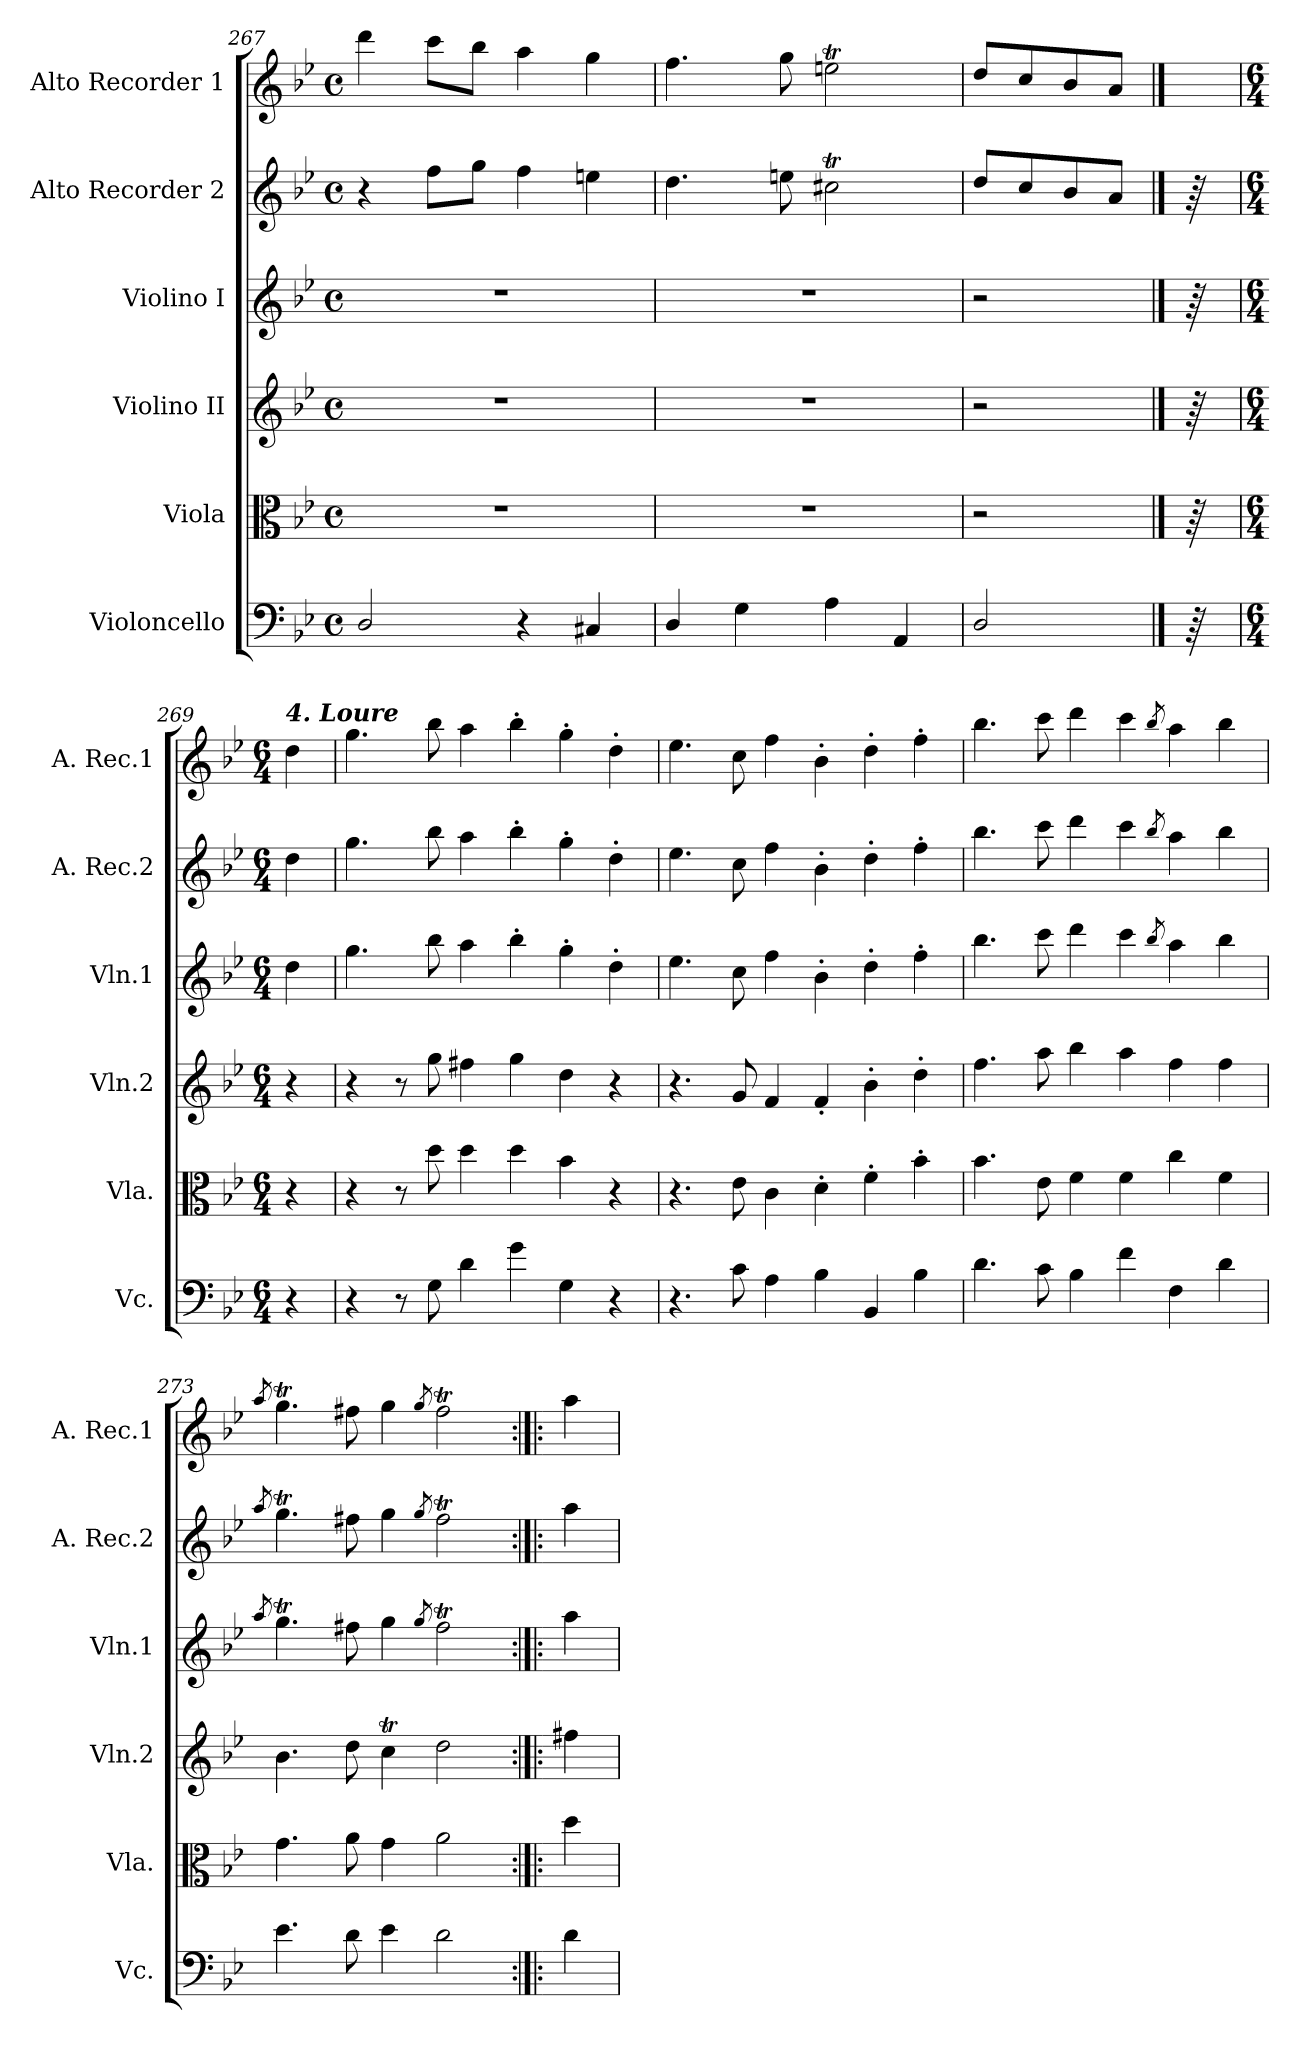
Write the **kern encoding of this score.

**kern	**kern	**kern	**kern	**kern	**kern
*part6	*part5	*part4	*part3	*part2	*part1
*staff6	*staff5	*staff4	*staff3	*staff2	*staff1
*I"Violoncello	*I"Viola	*I"Violino II	*I"Violino I	*I"Alto Recorder 2	*I"Alto Recorder 1
*I'Vc.	*I'Vla.	*I'Vln.2	*I'Vln.1	*I'A. Rec.2	*I'A. Rec.1
*clefF4	*clefC3	*clefG2	*clefG2	*clefG2	*clefG2
*k[b-e-]	*k[b-e-]	*k[b-e-]	*k[b-e-]	*k[b-e-]	*k[b-e-]
*M4/4	*M4/4	*M4/4	*M4/4	*M4/4	*M4/4
*met(c)	*met(c)	*met(c)	*met(c)	*met(c)	*met(c)
=267	=267	=267	=267	=267	=267
2D/	1r	1r	1r	4r	4ddd\
.	.	.	.	8ff\L	8ccc\L
.	.	.	.	8gg\J	8bb-\J
4r	.	.	.	4ff\	4aa\
4C#X/	.	.	.	4een\	4gg\
=268	=268	=268	=268	=268	=268
4D/	1r	1r	1r	4.dd\	4.ff\
4G\	.	.	.	.	.
.	.	.	.	8een\	8gg\
4A\	.	.	.	2cc#Xt\	2eent\
4AA/	.	.	.	.	.
=269	=269	=269	=269	=269	=269
2D/	2r	2r	2r	8dd/L	8dd/L
.	.	.	.	8cc/	8cc/
.	.	.	.	8b-/	8b-/
.	.	.	.	8a/J	8a/J
==269X5	==269X5	==269X5	==269X5	==269X5	==269X5
64r	64r	64r	64r	64r	64ryy
!!LO:LB:g=z
=269X6	=269X6	=269X6	=269X6	=269X6	=269X6
*M6/4	*M6/4	*M6/4	*M6/4	*M6/4	*M6/4
*	*	*	*	*	*MM120
!	!	!	!	!	!LO:TX:a:Bi:t=4. Loure
4r	4r	4r	4dd\	4dd\	4dd\
=270	=270	=270	=270	=270	=270
4r	4r	4r	4.gg\	4.gg\	4.gg\
8r	8r	8r	.	.	.
8G\	8dd\	8gg\	8bb-\	8bb-\	8bb-\
4d\	4dd\	4ff#X\	4aa\	4aa\	4aa\
4g\	4dd\	4gg\	4bb-'\	4bb-'\	4bb-'\
4G\	4b-\	4dd\	4gg'\	4gg'\	4gg'\
4r	4r	4r	4dd'\	4dd'\	4dd'\
=271	=271	=271	=271	=271	=271
4.r	4.r	4.r	4.ee-\	4.ee-\	4.ee-\
8c\	8e-\	8g/	8cc\	8cc\	8cc\
4A\	4c\	4f/	4ff\	4ff\	4ff\
4B-\	4d'\	4f'/	4b-'\	4b-'\	4b-'\
4BB-/	4f'\	4b-'\	4dd'\	4dd'\	4dd'\
4B-\	4b-'\	4dd'\	4ff'\	4ff'\	4ff'\
=272	=272	=272	=272	=272	=272
4.d\	4.b-\	4.ff\	4.bb-\	4.bb-\	4.bb-\
8c\	8e-\	8aa\	8ccc\	8ccc\	8ccc\
4B-\	4f\	4bb-\	4ddd\	4ddd\	4ddd\
4f\	4f\	4aa\	4ccc\	4ccc\	4ccc\
.	.	.	8qbb-/	8qbb-/	8qbb-/
4F\	4cc\	4ff\	4aa\	4aa\	4aa\
4d\	4f\	4ff\	4bb-\	4bb-\	4bb-\
=273	=273	=273	=273	=273	=273
.	.	.	8qaa/	8qaa/	8qaa/
4.e-\	4.g\	4.b-\	4.ggT\	4.ggT\	4.ggT\
8d\	8a\	8dd\	8ff#X\	8ff#X\	8ff#X\
4e-\	4g\	4ccT\	4gg\	4gg\	4gg\
.	.	.	8qgg/	8qgg/	8qgg/
2d\	2a\	2dd\	2ff#t\	2ff#t\	2ff#t\
=273X7:|!|:	=273X7:|!|:	=273X7:|!|:	=273X7:|!|:	=273X7:|!|:	=273X7:|!|:
4d\	4dd\	4ff#X\	4aa\	4aa\	4aa\
=	=	=	=	=	=
*-	*-	*-	*-	*-	*-
